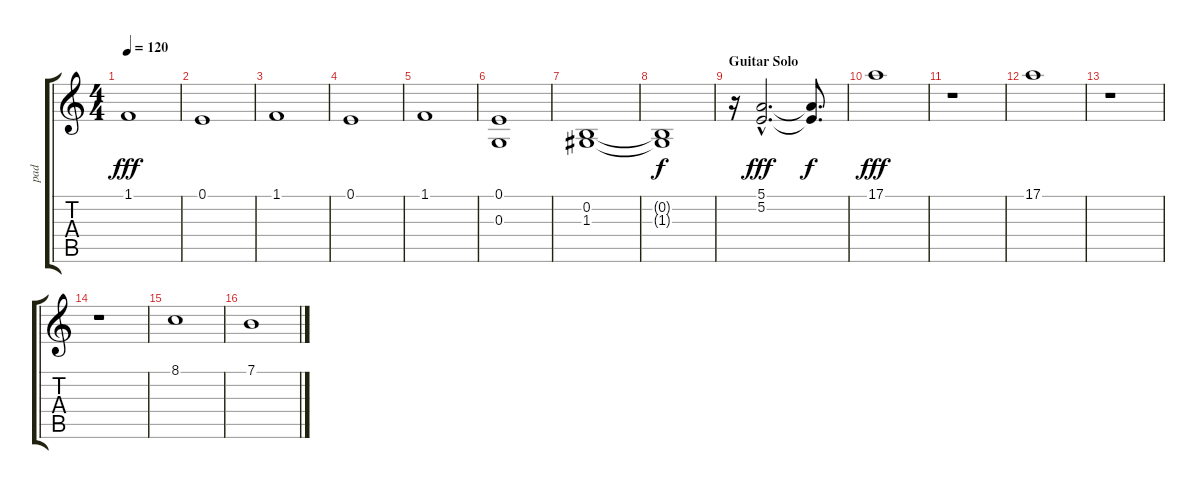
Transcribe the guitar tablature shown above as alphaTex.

\track ("pad" "pad") {instrument pad2warm}
\staff {score tabs}
\tuning (E4 B3 G3 D3 A2 E2) {hide}
\ts (4 4)
\tempo 120
\clef g2
\ks c
1.1.1{dy fff} |
0.1.1 |
1.1.1 |
0.1.1 |
1.1.1 |
(0.1 0.3).1 |
(0.2 1.3).1 |
(0.2{t} 1.3{t}).1{dy f} |
\section ("" "Guitar Solo")
r.16 (5.1{hac} 5.2{hac}).2{d dy fff} (5.1{t} 5.2{t}).8{d dy f} |
17.1.1{dy fff} |
r.1 |
17.1.1 |
r.1 |
r.1 |
8.1.1 |
7.1.1
